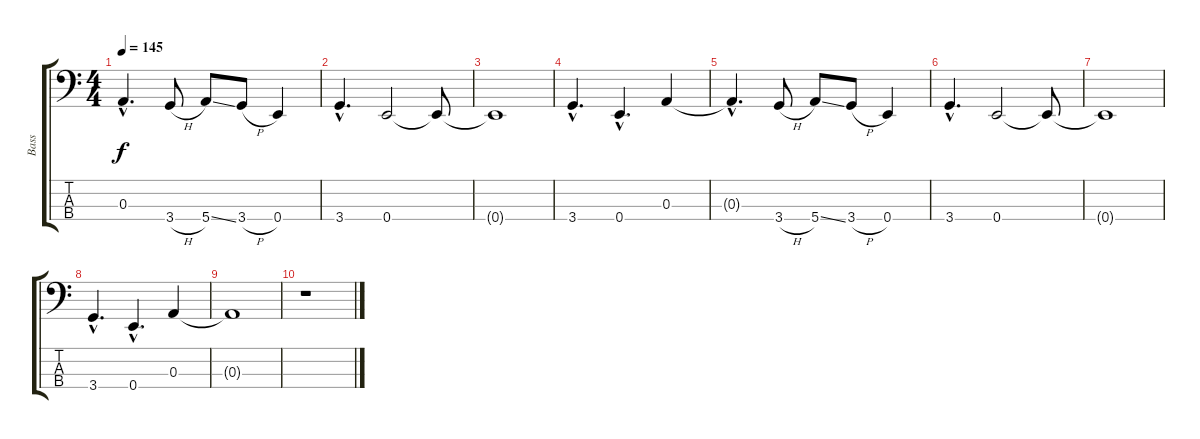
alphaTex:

\track ("Bass" "Bass") {instrument slapbass1}
\staff {score tabs}
\tuning (G2 D2 A1 E1) {hide}
\ts (4 4)
\tempo 145
\clef f4
\ks c
0.3{hac t}.4{d dy f} 3.4{h}.8 5.4{ss}.8 3.4{h}.8 0.4.4 |
3.4{hac}.4{d} 0.4.2 0.4{t}.8 |
0.4{t}.1 |
3.4{hac}.4{d} 0.4{hac}.4{d} 0.3.4 |
0.3{hac t}.4{d} 3.4{h}.8 5.4{ss}.8 3.4{h}.8 0.4.4 |
3.4{hac}.4{d} 0.4.2 0.4{t}.8 |
0.4{t}.1 |
3.4{hac}.4{d} 0.4{hac}.4{d} 0.3.4 |
0.3{t}.1 |
r.1
